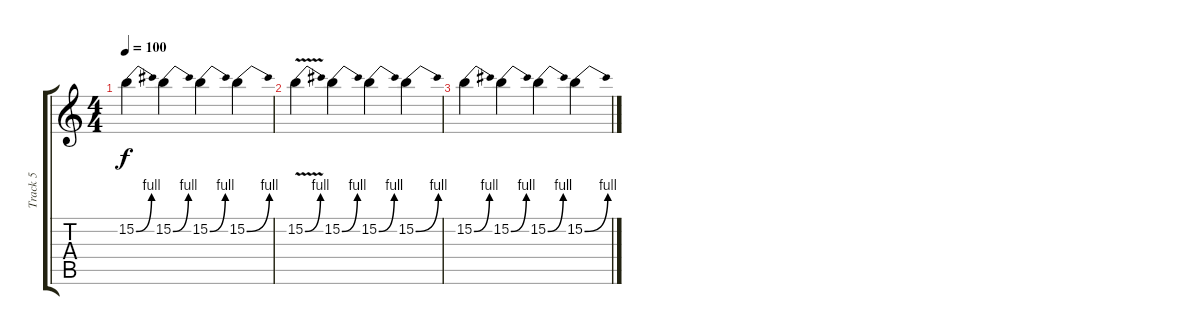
\track ("Track 5" "Track 5") {instrument overdrivenguitar}
\staff {score tabs}
\tuning (Db4 Ab3 E3 B2 Gb2 Db2) {hide}
\ts (4 4)
\tempo 100
\clef g2
\ks c
15.2{be (bend 0 0 60 4)}.4{dy f} 15.2{be (bend 0 0 60 4)}.4 15.2{be (bend 0 0 60 4)}.4 15.2{be (bend 0 0 60 4)}.4{volume 12} |
15.2{be (bend 0 0 60 4) v}.4{volume 0} 15.2{be (bend 0 0 60 4)}.4 15.2{be (bend 0 0 60 4)}.4 15.2{be (bend 0 0 60 4)}.4 |
15.2{be (bend 0 0 60 4)}.4 15.2{be (bend 0 0 60 4)}.4 15.2{be (bend 0 0 60 4)}.4 15.2{be (bend 0 0 60 4)}.4{volume 12}
